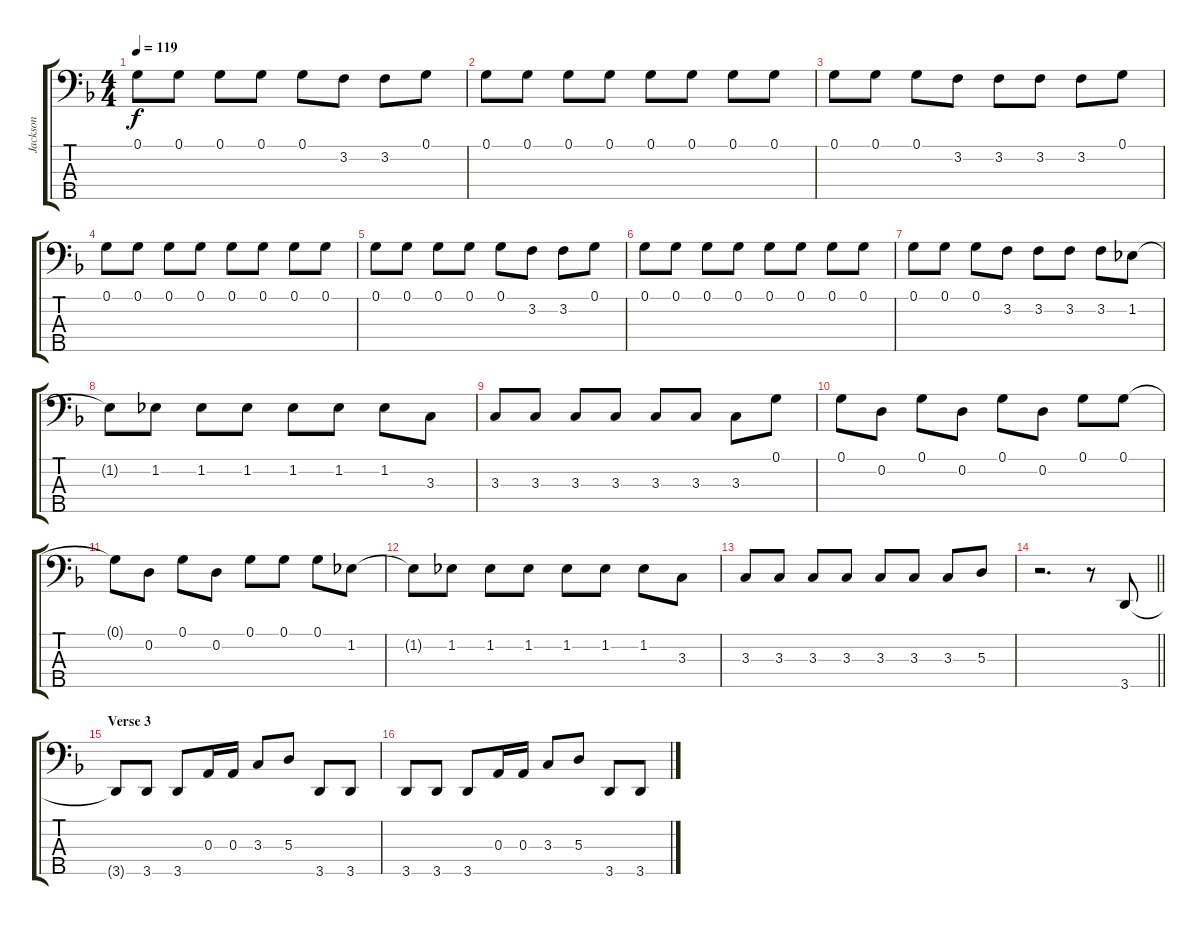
\track ("Jackson" "Jackson") {instrument electricbassfinger}
\staff {score tabs}
\tuning (G2 D2 A1 E1 B0) {hide}
\ts (4 4)
\tempo 119
\clef f4
\ks dminor
0.1.8{dy f} 0.1.8 0.1.8 0.1.8 0.1.8 3.2.8 3.2.8 0.1.8 |
0.1.8 0.1.8 0.1.8 0.1.8 0.1.8 0.1.8 0.1.8 0.1.8 |
0.1.8 0.1.8 0.1.8 3.2.8 3.2.8 3.2.8 3.2.8 0.1.8 |
0.1.8 0.1.8 0.1.8 0.1.8 0.1.8 0.1.8 0.1.8 0.1.8 |
0.1.8 0.1.8 0.1.8 0.1.8 0.1.8 3.2.8 3.2.8 0.1.8 |
0.1.8 0.1.8 0.1.8 0.1.8 0.1.8 0.1.8 0.1.8 0.1.8 |
0.1.8 0.1.8 0.1.8 3.2.8 3.2.8 3.2.8 3.2.8 1.2.8 |
1.2{t}.8 1.2.8 1.2.8 1.2.8 1.2.8 1.2.8 1.2.8 3.3.8 |
3.3.8 3.3.8 3.3.8 3.3.8 3.3.8 3.3.8 3.3.8 0.1.8 |
0.1.8 0.2.8 0.1.8 0.2.8 0.1.8 0.2.8 0.1.8 0.1.8 |
0.1{t}.8 0.2.8 0.1.8 0.2.8 0.1.8 0.1.8 0.1.8 1.2.8 |
1.2{t}.8 1.2.8 1.2.8 1.2.8 1.2.8 1.2.8 1.2.8 3.3.8 |
3.3.8 3.3.8 3.3.8 3.3.8 3.3.8 3.3.8 3.3.8 5.3.8 |
\barLineRight lightlight
r.2{d} r.8 3.5.8 |
\section ("" "Verse 3")
3.5{t}.8 3.5.8 3.5.8 0.3.16 0.3.16 3.3.8 5.3.8 3.5.8 3.5.8 |
3.5.8 3.5.8 3.5.8 0.3.16 0.3.16 3.3.8 5.3.8 3.5.8 3.5.8
